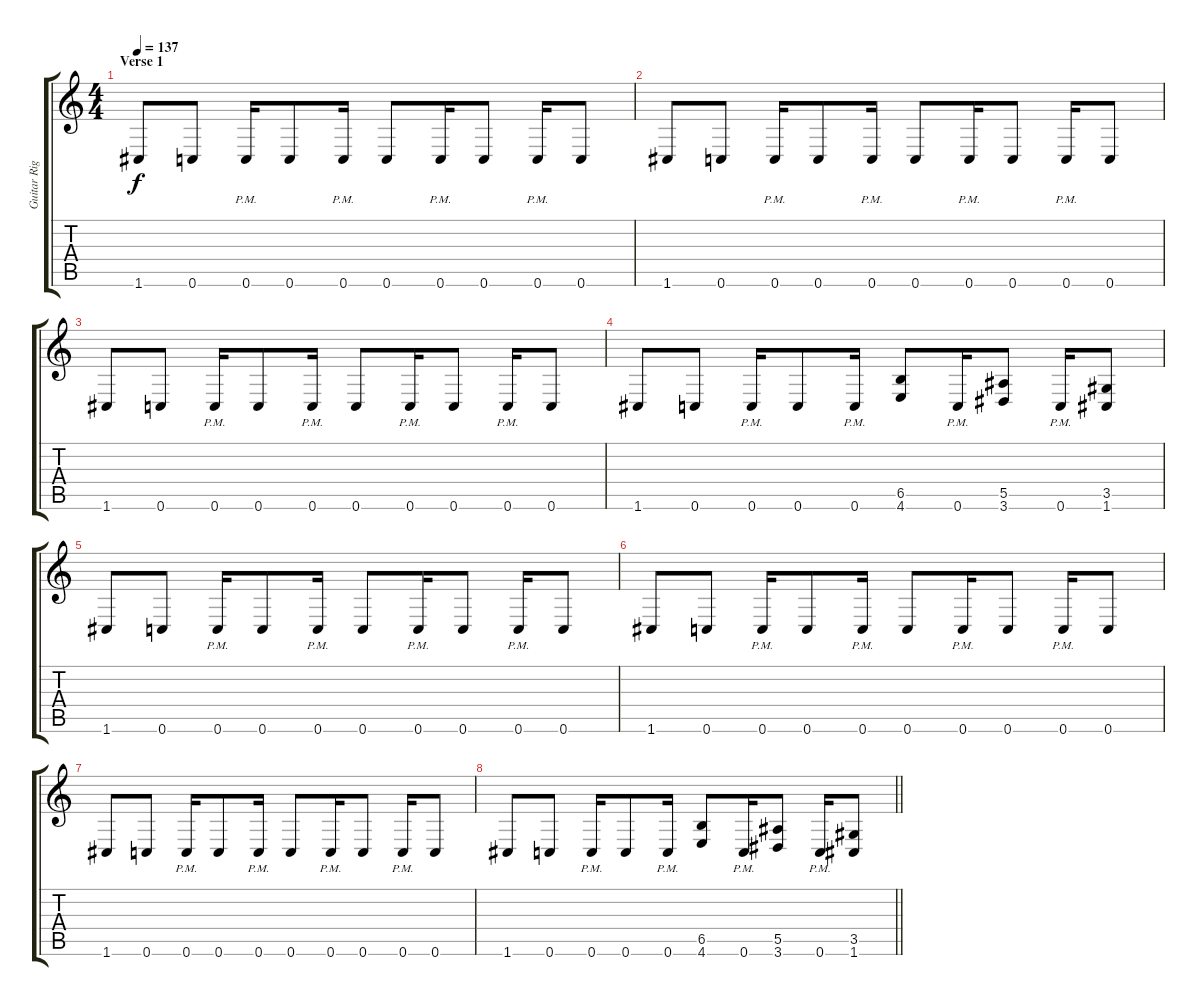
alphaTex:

\track ("Guitar Right" "Guitar Rig") {instrument distortionguitar}
\staff {score tabs}
\tuning (C4 G3 Eb3 Bb2 F2 C2) {hide}
\ts (4 4)
\section ("" "Verse 1")
\tempo 137
\clef g2
\ks c
1.6.8{dy f} 0.6.8 0.6{pm}.16 0.6.8 0.6{pm}.16 0.6.8 0.6{pm}.16 0.6.8 0.6{pm}.16 0.6.8 |
1.6.8 0.6.8 0.6{pm}.16 0.6.8 0.6{pm}.16 0.6.8 0.6{pm}.16 0.6.8 0.6{pm}.16 0.6.8 |
1.6.8 0.6.8 0.6{pm}.16 0.6.8 0.6{pm}.16 0.6.8 0.6{pm}.16 0.6.8 0.6{pm}.16 0.6.8 |
1.6.8 0.6.8 0.6{pm}.16 0.6.8 0.6{pm}.16 (6.5 4.6).8 0.6{pm}.16 (5.5 3.6).8 0.6{pm}.16 (3.5 1.6).8 |
1.6.8 0.6.8 0.6{pm}.16 0.6.8 0.6{pm}.16 0.6.8 0.6{pm}.16 0.6.8 0.6{pm}.16 0.6.8 |
1.6.8 0.6.8 0.6{pm}.16 0.6.8 0.6{pm}.16 0.6.8 0.6{pm}.16 0.6.8 0.6{pm}.16 0.6.8 |
1.6.8 0.6.8 0.6{pm}.16 0.6.8 0.6{pm}.16 0.6.8 0.6{pm}.16 0.6.8 0.6{pm}.16 0.6.8 |
\barLineRight lightlight
1.6.8 0.6.8 0.6{pm}.16 0.6.8 0.6{pm}.16 (6.5 4.6).8 0.6{pm}.16 (5.5 3.6).8 0.6{pm}.16 (3.5 1.6).8
